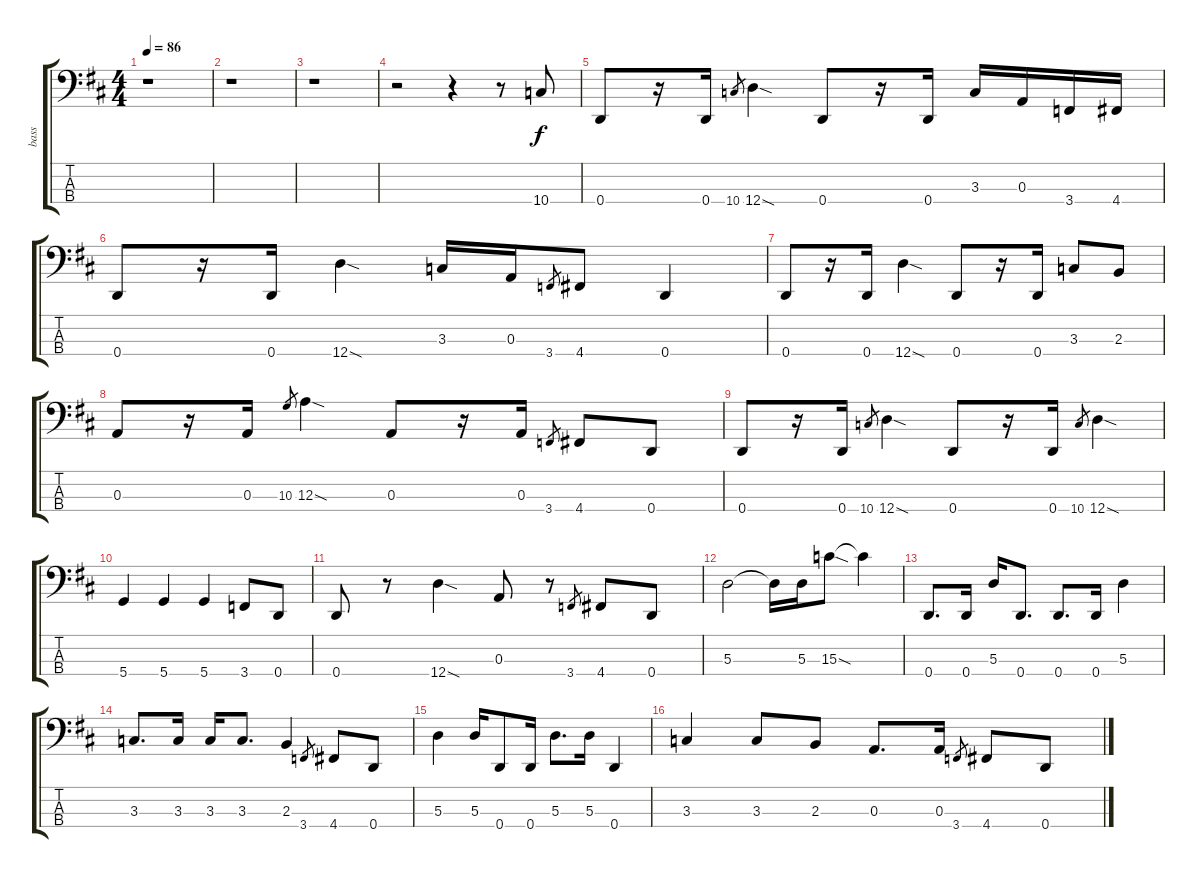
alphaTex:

\track ("bass" "bass") {instrument electricbassfinger}
\staff {score tabs}
\tuning (G2 D2 A1 D1) {hide}
\ts (4 4)
\tempo 86
\clef f4
\ks d
r.1{dy f} |
r.1 |
r.1 |
r.2 r.4 r.8 10.4.8 |
0.4.8 r.16 0.4.16 10.4.8{gr} 12.4{sod}.4 0.4.8 r.16 0.4.16 3.3.16 0.3.16 3.4.16 4.4.16 |
0.4.8 r.16 0.4.16 12.4{sod}.4 3.3.16 0.3.16 3.4.8{gr} 4.4.8 0.4.4 |
0.4.8 r.16 0.4.16 12.4{sod}.4 0.4.8 r.16 0.4.16 3.3.8 2.3.8 |
0.3.8 r.16 0.3.16 10.3.8{gr} 12.3{sod}.4 0.3.8 r.16 0.3.16 3.4.8{gr} 4.4.8 0.4.8 |
0.4.8 r.16 0.4.16 10.4.8{gr} 12.4{sod}.4 0.4.8 r.16 0.4.16 10.4.8{gr} 12.4{sod}.4 |
5.4.4 5.4.4 5.4.4 3.4.8 0.4.8 |
0.4.8 r.8 12.4{sod}.4 0.3.8 r.8 3.4.8{gr} 4.4.8 0.4.8 |
5.3.2 5.3{t}.16 5.3.16 15.3{sod}.8 15.3{t}.4 |
0.4.8{d} 0.4.16 5.3.16 0.4.8{d} 0.4.8{d} 0.4.16 5.3.4 |
3.3.8{d} 3.3.16 3.3.16 3.3.8{d} 2.3.4 3.4.8{gr} 4.4.8 0.4.8 |
5.3.4 5.3.16 0.4.8 0.4.16 5.3.8{d} 5.3.16 0.4.4 |
3.3.4 3.3.8 2.3.8 0.3.8{d} 0.3.16 3.4.8{gr} 4.4.8 0.4.8
